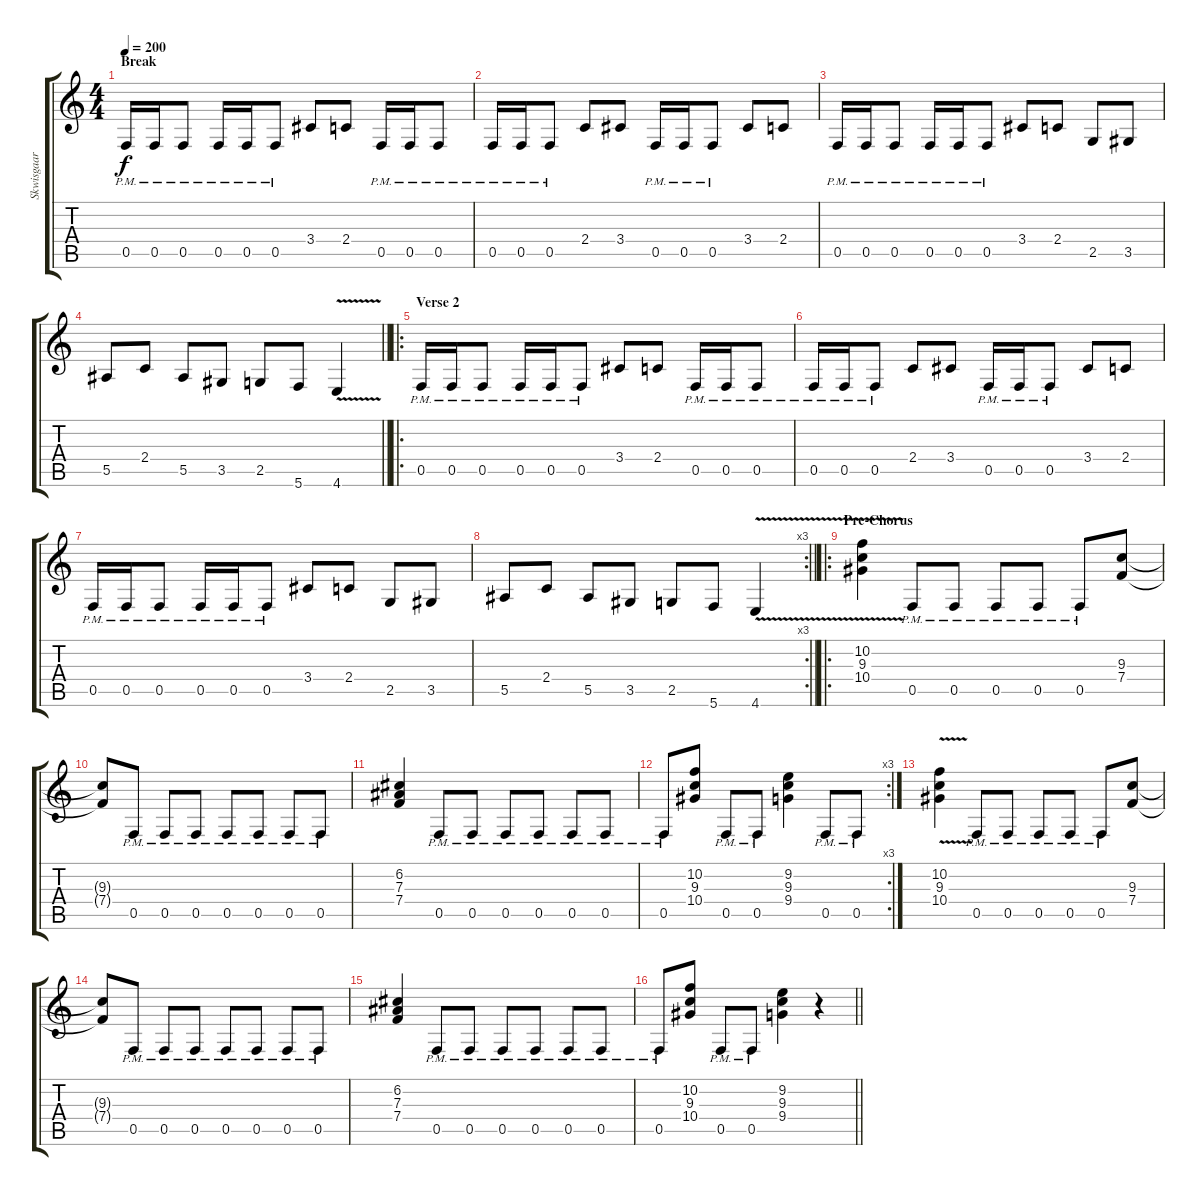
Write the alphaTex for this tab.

\track ("Skwisgaar Skwigelf (Lead Guitar)" "Skwisgaar ") {instrument overdrivenguitar}
\staff {score tabs}
\tuning (C4 G3 Eb3 Bb2 F2 C2) {hide}
\ts (4 4)
\section ("" "Break")
\tempo 200
\clef g2
\ks c
0.5{pm}.16{dy f} 0.5{pm}.16 0.5{pm}.8 0.5{pm}.16 0.5{pm}.16 0.5{pm}.8 3.4.8 2.4.8 0.5{pm}.16 0.5{pm}.16 0.5{pm}.8 |
0.5{pm}.16 0.5{pm}.16 0.5{pm}.8 2.4.8 3.4.8 0.5{pm}.16 0.5{pm}.16 0.5{pm}.8 3.4.8 2.4.8 |
0.5{pm}.16 0.5{pm}.16 0.5{pm}.8 0.5{pm}.16 0.5{pm}.16 0.5{pm}.8 3.4.8 2.4.8 2.5.8 3.5.8 |
\barLineRight lightlight
5.5.8 2.4.8 5.5.8 3.5.8 2.5.8 5.6.8 4.6{v}.4 |
\ro
\section ("" "Verse 2")
0.5{pm}.16 0.5{pm}.16 0.5{pm}.8 0.5{pm}.16 0.5{pm}.16 0.5{pm}.8 3.4.8 2.4.8 0.5{pm}.16 0.5{pm}.16 0.5{pm}.8 |
0.5{pm}.16 0.5{pm}.16 0.5{pm}.8 2.4.8 3.4.8 0.5{pm}.16 0.5{pm}.16 0.5{pm}.8 3.4.8 2.4.8 |
0.5{pm}.16 0.5{pm}.16 0.5{pm}.8 0.5{pm}.16 0.5{pm}.16 0.5{pm}.8 3.4.8 2.4.8 2.5.8 3.5.8 |
\rc 3
\barLineRight lightlight
5.5.8 2.4.8 5.5.8 3.5.8 2.5.8 5.6.8 4.6{v}.4 |
\ro
\section ("" "Pre-Chorus")
(10.2{v} 9.3{v} 10.4{v}).4 0.5{pm}.8 0.5{pm}.8 0.5{pm}.8 0.5{pm}.8 0.5{pm}.8 (9.3 7.4).8 |
(9.3{t} 7.4{t}).8 0.5{pm}.8 0.5{pm}.8 0.5{pm}.8 0.5{pm}.8 0.5{pm}.8 0.5{pm}.8 0.5{pm}.8 |
(6.2 7.3 7.4).4 0.5{pm}.8 0.5{pm}.8 0.5{pm}.8 0.5{pm}.8 0.5{pm}.8 0.5{pm}.8 |
\rc 3
0.5{pm}.8 (10.2 9.3 10.4).8 0.5{pm}.8 0.5{pm}.8 (9.2 9.3 9.4).4 0.5{pm}.8 0.5{pm}.8 |
(10.2{v} 9.3{v} 10.4{v}).4 0.5{pm}.8 0.5{pm}.8 0.5{pm}.8 0.5{pm}.8 0.5{pm}.8 (9.3 7.4).8 |
(9.3{t} 7.4{t}).8 0.5{pm}.8 0.5{pm}.8 0.5{pm}.8 0.5{pm}.8 0.5{pm}.8 0.5{pm}.8 0.5{pm}.8 |
(6.2 7.3 7.4).4 0.5{pm}.8 0.5{pm}.8 0.5{pm}.8 0.5{pm}.8 0.5{pm}.8 0.5{pm}.8 |
\barLineRight lightlight
0.5{pm}.8 (10.2 9.3 10.4).8 0.5{pm}.8 0.5{pm}.8 (9.2 9.3 9.4).4 r.4
